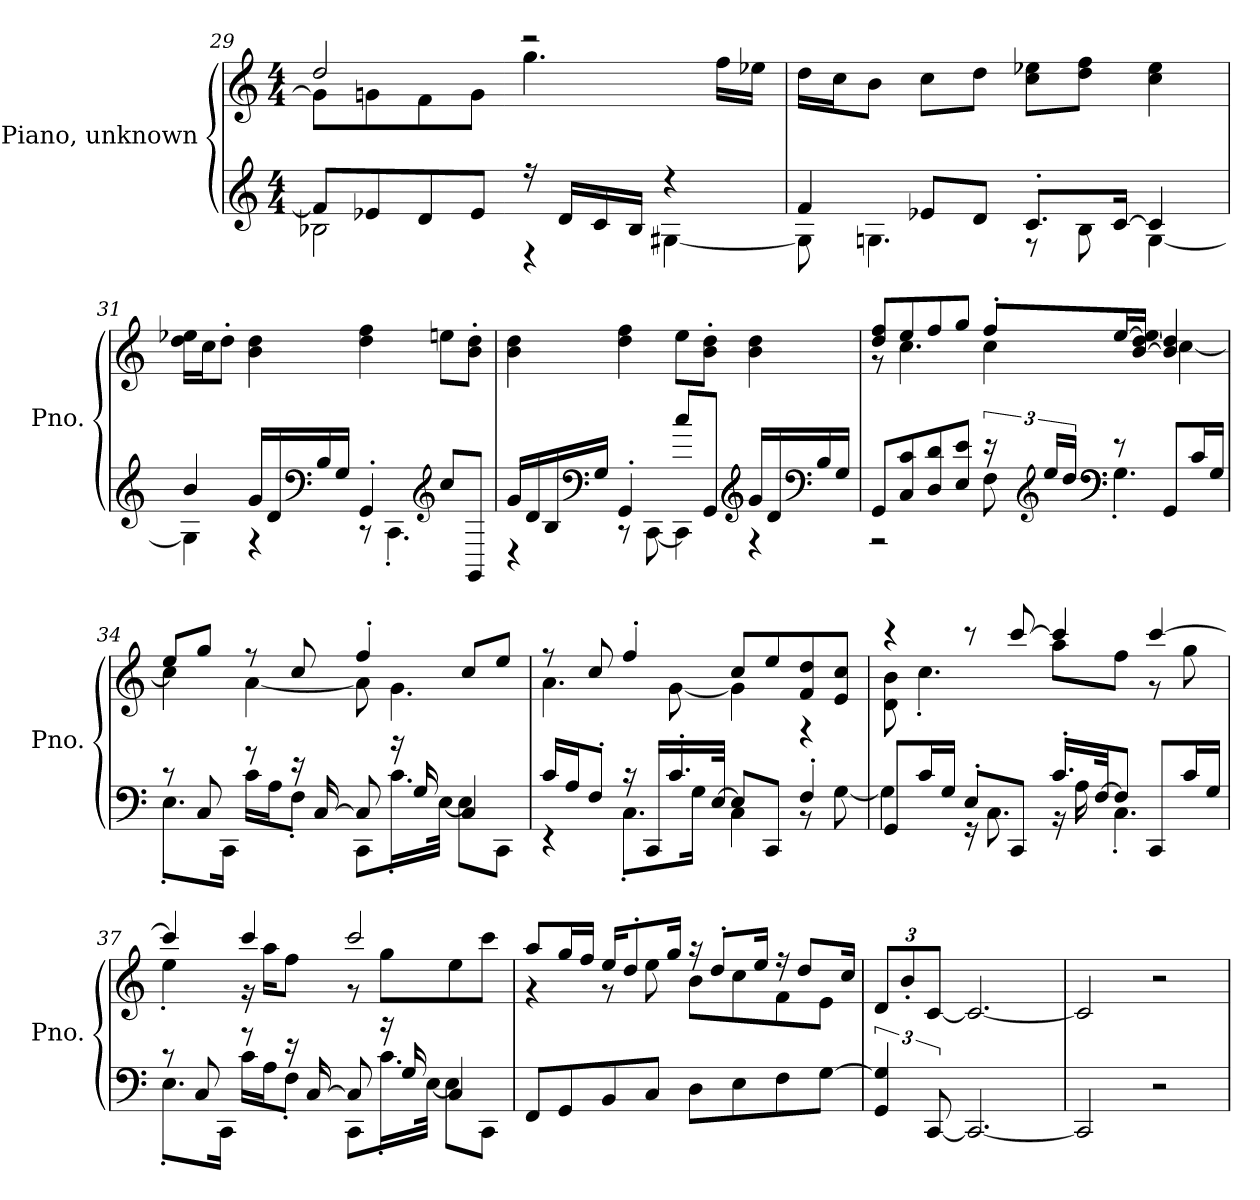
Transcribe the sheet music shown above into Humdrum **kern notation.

**kern	**kern
*part1	*part1
*staff2	*staff1
*I"Piano, unknown	*
*I'Pno.	*
!!LO:LB:g=z
*clefG2	*clefG2
*k[]	*k[]
*M4/4	*M4/4
=29	=29
*^	*^
8f/L]	2B-X\	2dd/	8g#\L]
8e-X/	.	.	8gn\
8d/	.	.	8f\
8e-/J	.	.	8g\J
16r	4r	2r	4.gg\
16d/LL	.	.	.
16c/	.	.	.
16B-/JJ	.	.	.
4r	[4G#X\	.	.
.	.	.	16ff\LL
.	.	.	16ee-X\JJ
*	*	*v	*v
=30	=30	=30
4f/	8G#\]	16dd\LL
.	.	16cc\J
.	4.Gn\	8b\J
8e-X/L	.	8cc\L
8d/J	.	8dd\J
8.c'/L	8r	8cc\ 8ee-X\L
.	8B\	8dd\ 8ff\J
[16c/Jk	.	.
4c/]	[4G\	4cc\ 4ee-\
=31	=31	=31
4b/	4G\]	16dd\ 16ee-X\LL
.	.	16cc\J
.	.	8dd'\J
16g/LL	4r	4b\ 4dd\
16d/	.	.
*clefF4	*	*
16B/	.	.
16G/JJ	.	.
4GG'/	8r	4dd\ 4ff\
.	4.CC'\	.
*clefG2	*	*
8cc/L	.	8een\L
8GG/J	.	8b\' 8dd\'J
!!LO:LB:g=z
=32	=32	=32
16g/LL	4r	4b\ 4dd\
16d/	.	.
16B/	.	.
*clefF4	*	*
16G/JJ	.	.
4GG'/	8r	4dd\ 4ff\
.	[8CC\	.
8cc/L	4CC\]	8ee\L
8GG/J	.	8b\' 8dd\'J
*clefG2	*	*
16g/LL	4r	4b\ 4dd\
16d/	.	.
*clefF4	*	*
16B/	.	.
16G/JJ	.	.
=33	=33	=33
*	*	*^
8GG/L	2r	8dd/ 8ff/L	8r
8C/ 8c/	.	8ee/	4.cc\
8D/ 8d/	.	8ff/	.
8E/ 8e/J	.	8gg/J	.
24r	8F\	8ff'/L	4cc\
*clefG2	*	*	*
24ee/LL	.	.	.
24dd/JJ	.	.	.
*clefF4	*	*	*
8r	4.G'\	[16ee/L	.
.	.	[16b/ [16dd/ 16ee/]JJ	.
8GG/L	.	4b/] 4dd/]	[4cc\
16c/L	.	.	.
16G/JJ	.	.	.
!!LO:LB:g=z	!!
=34	=34	=34	=34
8r	8.E'\L	8ee/L	4cc\]
8C/	.	8gg/J	.
.	16CC\Jk	.	.
8r	16c\LL	8r	[4a\
.	16A\J	.	.
16r	8F'\J	8cc/	.
[16C/	.	.	.
8C/]	8CC\L	4ff'/	8a\]
16r	16.c'\L	.	4.g\
16G/	.	.	.
.	[32E\JJk	.	.
4C/	8E\L]	8cc/L	.
.	8CC\J	8ee/J	.
=35	=35	=35	=35
16c/LL	4r	8r	4.a\
16A/J	.	.	.
8F'/J	.	8cc/	.
16r	8.C'\L	4ff'/	.
16CC/LL	.	.	.
16.c'/	.	.	[8g\
.	16G\Jk	.	.
[32E/JJk	.	.	.
8E/L]	4C\	8cc/L	4g\]
8CC/J	.	8ee/	.
4F'/	8r	8f/ 8dd/	4r
.	[8G\	8e/ 8cc/J	.
!!LO:LB:g=z	!!
=36	=36	=36	=36
8GG/L	4G\]	4r	8d\ 8b\
16c/L	.	.	4.cc'\
16G/JJ	.	.	.
8E'/L	16r	8r	.
.	8.C\	.	.
8CC/J	.	[8ccc/	.
16.c'/LL	16r	4ccc/]	8aa\L
.	16A\	.	.
[32F/JK	.	.	.
8F/J]	4.C'\	.	8ff\J
8CC/L	.	[4ccc/	8r
16c/L	.	.	8gg\
16G/JJ	.	.	.
=37	=37	=37	=37
8r	8.E'\L	4ccc/]	4ee'\
8C/	.	.	.
.	16CC\Jk	.	.
8r	16c\LL	4ccc/	16r
.	16A\J	.	16aa\KL
16r	8F'\J	.	8ff\J
[16C/	.	.	.
8C/]	8CC\L	2ccc/	8r
16r	16.c'\L	.	8gg\L
16G/	.	.	.
.	[32E\JJk	.	.
4C/	8E\L]	.	8ee\
.	8CC\J	.	8ccc\J
*v	*v	*	*
!!LO:PB:g=z	!!
=38	=38	=38
8FF/L	8aa/L	4r
8GG/	16gg/L	.
.	16ff/JJ	.
8BB/	16ee/KL	8r
.	8dd'/	.
8C/J	.	8ee\
.	16gg/Jk	.
8D\L	16r	8b\L
.	8dd'/L	.
8E\	.	8cc\
.	16ee/Jk	.
8F\	16r	8f\
.	8dd/L	.
[8G\J	.	8e\J
.	16cc/Jk	.
*	*v	*v
=39	=39
*	*Xbrackettup
6GG/ 6G/]	12d/L
.	12b'/
[12CC/	[12c/J
2.CC/_	2.c/_
=40	=40
2CC/]	2c/]
2r	2r
=	=
*-	*-
